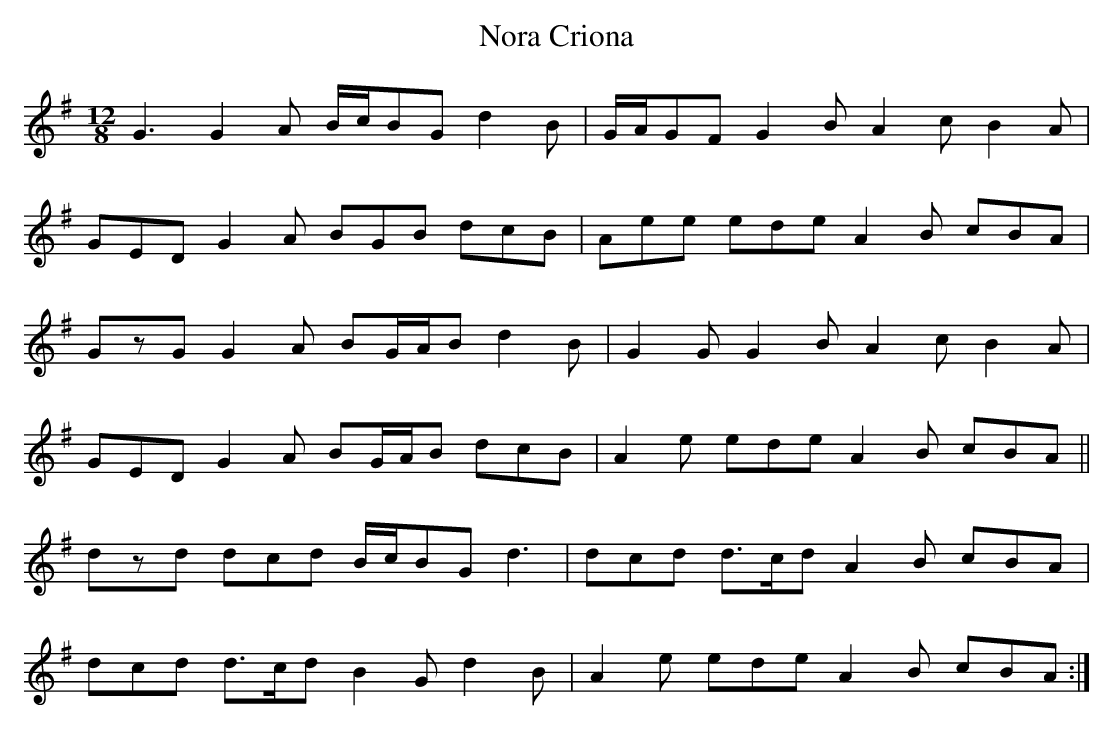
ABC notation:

X:1
T: Nora Criona
L: 1/8
M: 12/8
K: G
G3 G2A B/c/BG d2B|G/A/GF G2B A2c B2A|
GED G2A BGB dcB|Aee ede A2B cBA|
GzG G2A BG/A/B d2B|G2G G2B A2c B2A|
GED G2A BG/A/B dcB|A2e ede A2B cBA||
dzd dcd B/c/BG d3|dcd d>cd A2B cBA|
dcd d>cd B2G d2B|A2e ede A2B cBA :|
